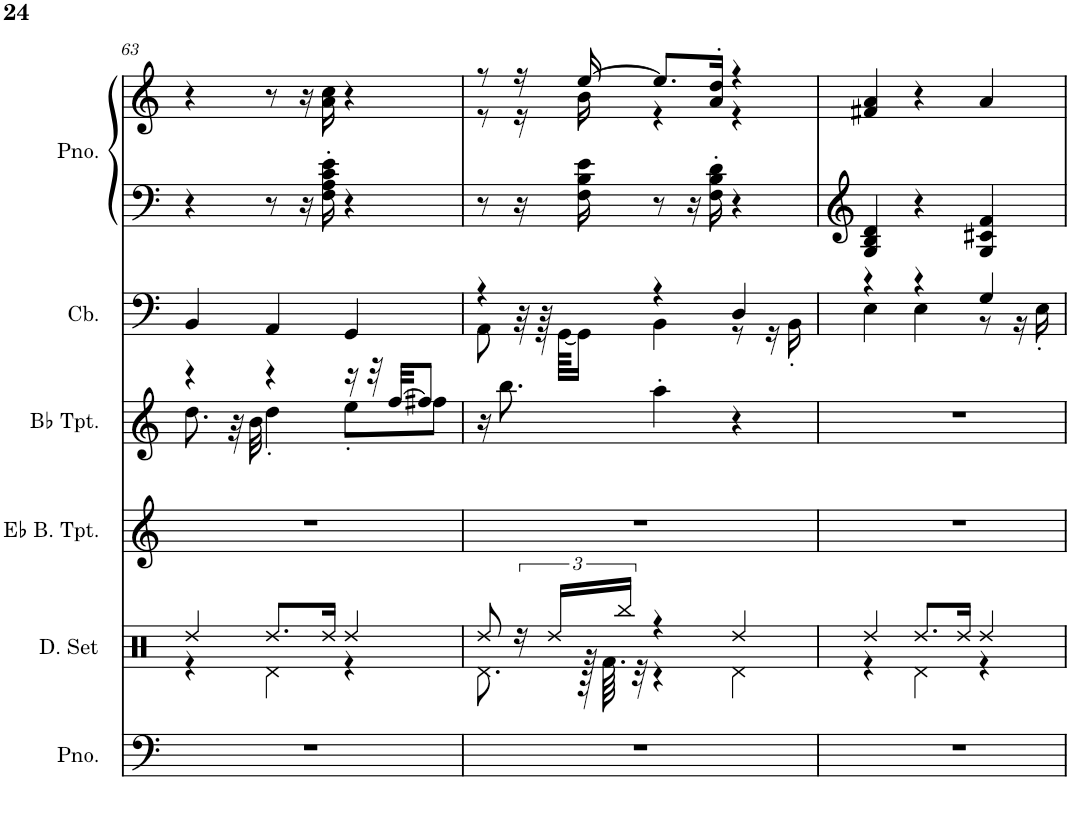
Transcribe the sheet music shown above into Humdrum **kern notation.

**kern	**kern	**kern	**kern	**kern	**kern	**kern
*part6	*part5	*part4	*part3	*part2	*part1	*part1
*staff7	*staff6	*staff5	*staff4	*staff3	*staff2	*staff1
*I"Piano	*I"Drumset	*I"Eb Bass Trumpet	*I"Bb Trumpet	*I"Contrabass	*I"Piano, Satin Doll	*
*I'Pno.	*I'D. Set	*I'Eb B. Tpt.	*I'Bb Tpt.	*I'Cb.	*I'Pno.	*
!!LO:PB:g=z
*clefF4	*clefX	*clefG2	*clefG2	*clefF4	*clefF4	*clefG2
*	*	*Trd5c9	*Trd1c2	*Trd7c12	*	*
*k[]	*k[]	*k[]	*k[]	*k[]	*k[]	*k[]
*M3/4	*M3/4	*M3/4	*M3/4	*M3/4	*M3/4	*M3/4
=63	=63	=63	=63	=63	=63	=63
*	*^	*	*^	*	*	*
2.r	4Rdd/	4r	2.r	4r	8.dd\	4BB/	4r	4r
.	.	.	.	.	32r	.	.	.
.	.	.	.	.	32b\	.	.	.
.	8.Rdd/L	4Rd\	.	4r	4dd'\	4AA/	8r	8r
.	.	.	.	.	.	.	16r	16r
.	16Rdd/Jk	.	.	.	.	.	16F\' 16A\' 16c\' 16e\'	16a\ 16cc\
.	4Rdd/	4r	.	16r	8ee'\L	4GG/	4r	4r
.	.	.	.	32r	.	.	.	.
.	.	.	.	[32ff/KKL	.	.	.	.
.	.	.	.	8ff/J]	8ff#X\J	.	.	.
*	*	*	*	*v	*v	*	*	*
=64	=64	=64	=64	=64	=64	=64	=64
*	*	*	*	*	*^	*	*^
2.r	8Rdd/	8.Rd\	2.r	16r	4r	8AA\	8r	8r	8r
.	.	.	.	8.bb\	.	.	.	.	.
.	24r	.	.	.	.	32r	16r	16r	16r
.	.	.	.	.	.	64r	.	.	.
.	24Rdd/LL	.	.	.	.	.	.	.	.
.	.	.	.	.	.	[64GG\KKLL	.	.	.
.	.	128r	.	.	.	16GG\JJ]	16F\ 16B\ 16e\	[16ee/	16b\
.	.	64.Rf\	.	.	.	.	.	.	.
.	24Rbb/JJ	.	.	.	.	.	.	.	.
.	.	32r	.	.	.	.	.	.	.
.	4r	4r	.	4aa'\	4r	4BB\	8r	8.ee/L]	4r
.	.	.	.	.	.	.	16r	.	.
.	.	.	.	.	.	.	16F\' 16B\' 16d\'	16a/' 16dd/'Jk	.
.	4Rdd/	4Rd\	.	4r	4D/	8r	4r	4r	4r
.	.	.	.	.	.	16r	.	.	.
.	.	.	.	.	.	16BB'\	.	.	.
*	*	*	*	*	*	*	*	*v	*v
=65	=65	=65	=65	=65	=65	=65	=65	=65
2.r	4Rdd/	4r	2.r	2.r	4r	4E\	4G/ 4B/ 4d/	4f#X/ 4a/
.	8.Rdd/L	4Rd\	.	.	4r	4E\	4r	4r
.	16Rdd/Jk	.	.	.	.	.	.	.
.	4Rdd/	4r	.	.	4G/	8r	4G/ 4c#X/ 4f/	4a/
.	.	.	.	.	.	16r	.	.
.	.	.	.	.	.	16E'\	.	.
*	*v	*v	*	*	*v	*v	*	*
=	=	=	=	=	=	=
*-	*-	*-	*-	*-	*-	*-
